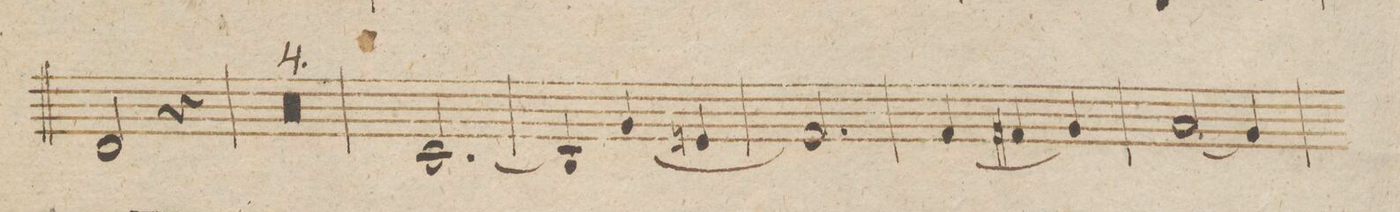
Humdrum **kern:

**kern	**dynam
*I"Violino 1mo	*
*clefG2	*
*k[b-e-]	*
*met(c)	*
*M3/4	*
2d/	.
4r	.
=93	=93
0.r	.
=94	=94
=95	=95
=96	=96
=97	=97
(<2.c/	.
=98	=98
4B-/)	.
(<4g/	.
4en/	.
=99	=99
2.f/)	.
=100	=100
(<4f/	.
4f#X/	.
4g/)	.
=101	=101
(<2a/	.
4g/)	.
=102	=102
*-	*-
